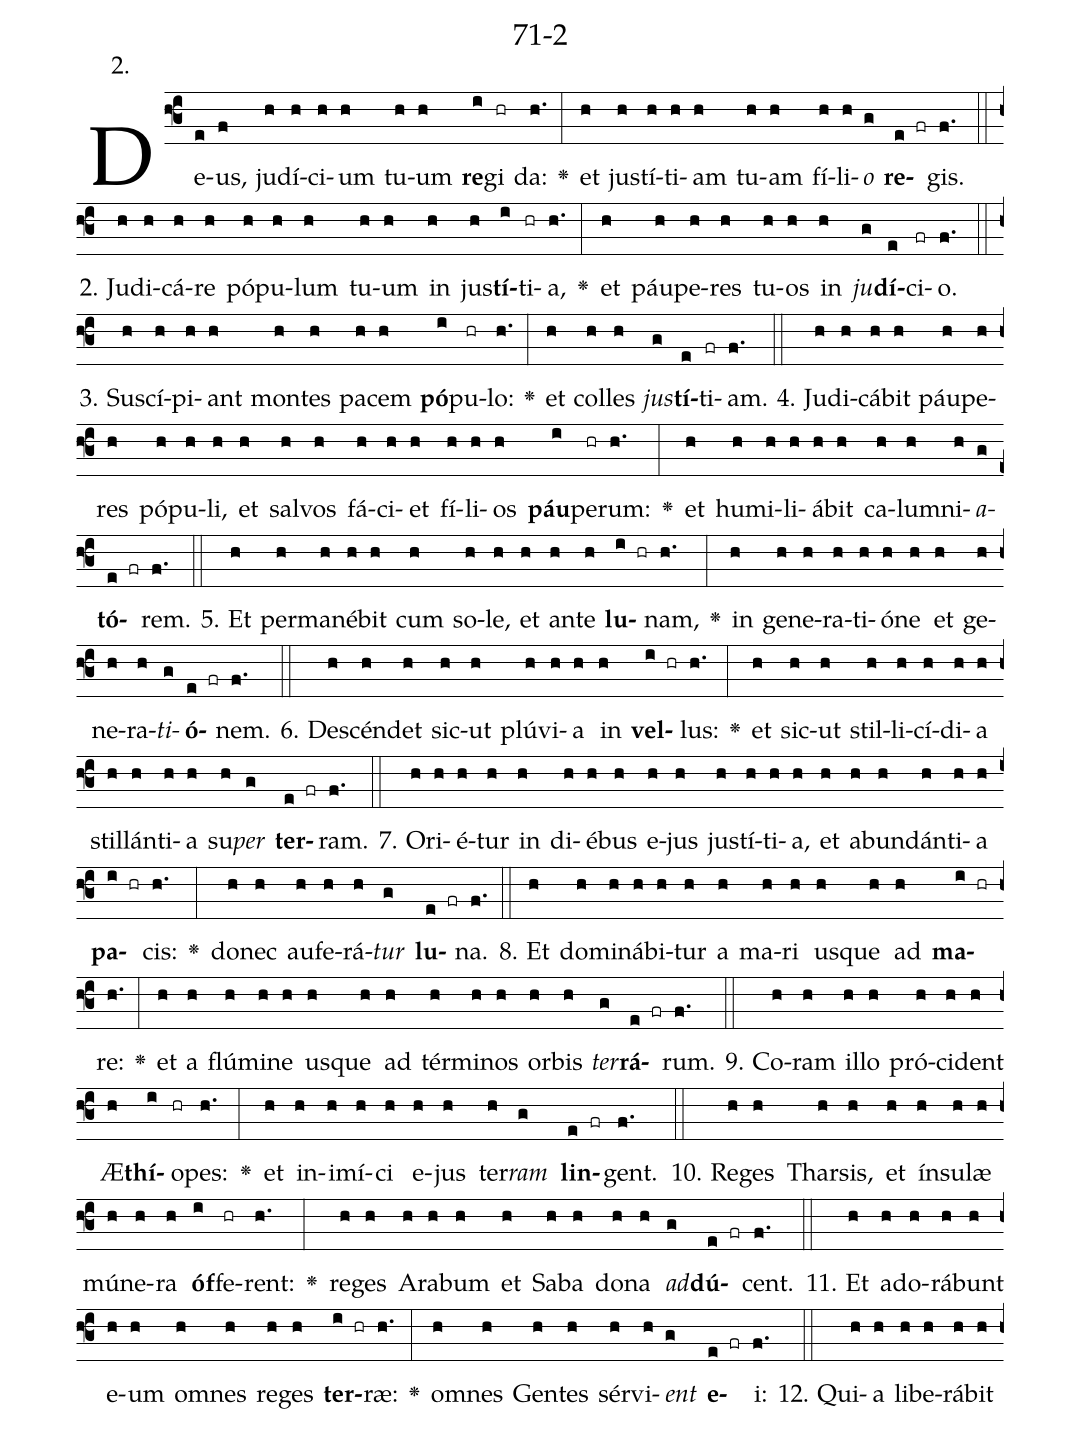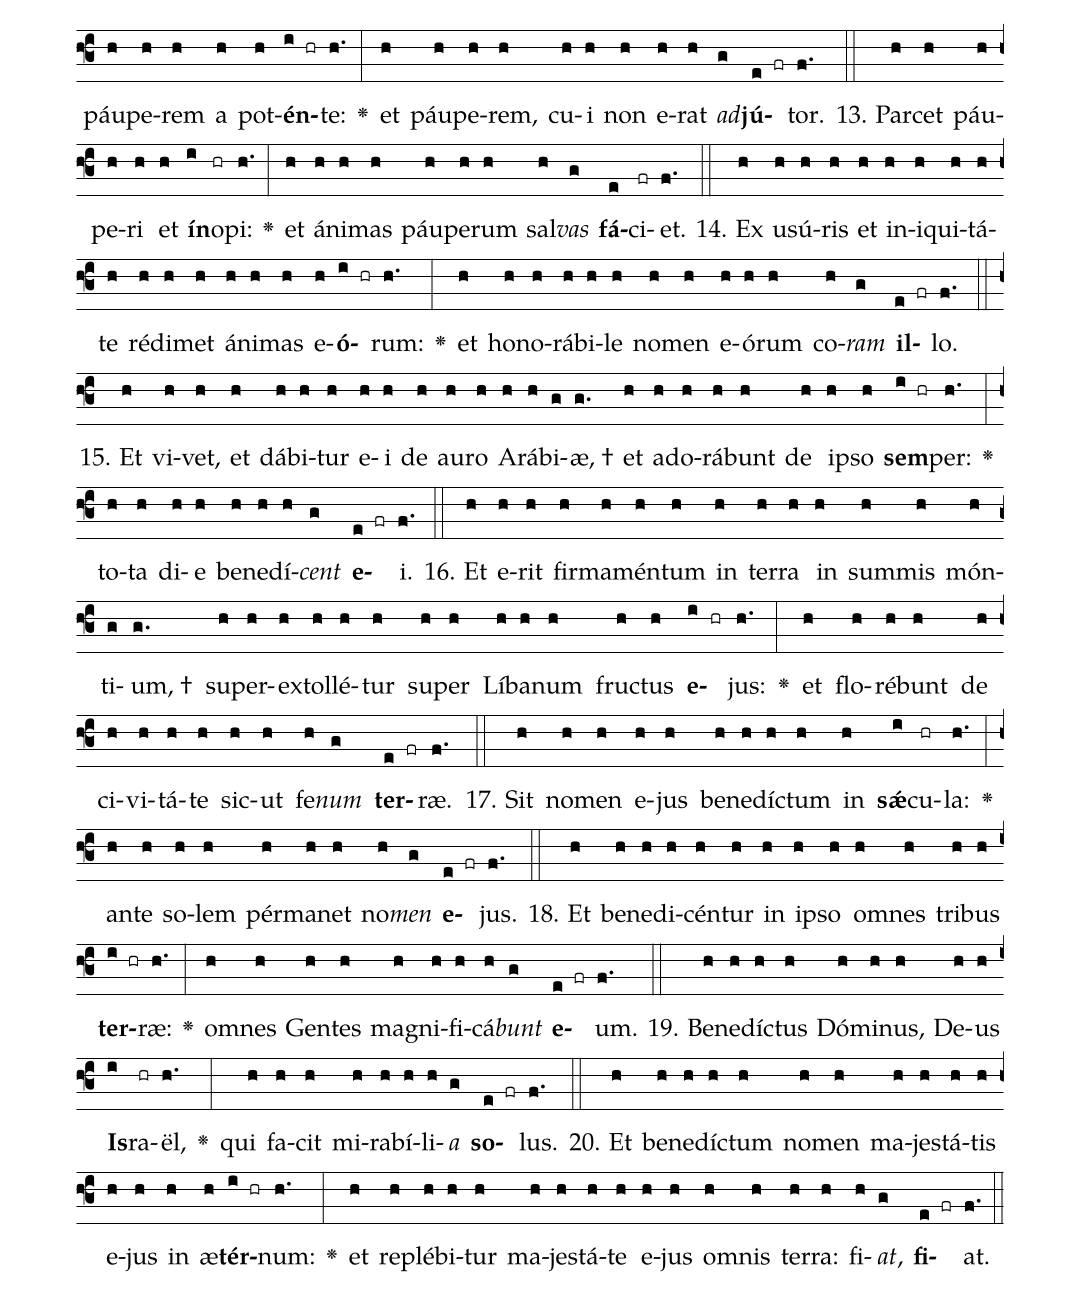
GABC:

name: 71-2;
annotation: 2.;
%%
(f3)De(e)us,(f) ju(h)dí(h)ci(h)um(h) tu(h)um(h) <b>re</b>(i)gi(hr) da:(h.) <v>\greheightstar</v>(:) et(h) jus(h)tí(h)ti(h)am(h) tu(h)am(h) fí(h)li(h)<i>o</i>(g) <b>re</b>(e fr)gis.(f.) (::)
2. Ju(h)di(h)cá(h)re(h) pó(h)pu(h)lum(h) tu(h)um(h) in(h) jus(h)<b>tí</b>(i)ti(hr)a,(h.) <v>\greheightstar</v>(:) et(h) páu(h)pe(h)res(h) tu(h)os(h) in(h) <i>ju</i>(g)<b>dí</b>(e)ci(fr)o.(f.) (::)
3. Su(h)scí(h)pi(h)ant(h) mon(h)tes(h) pa(h)cem(h) <b>pó</b>(i)pu(hr)lo:(h.) <v>\greheightstar</v>(:) et(h) col(h)les(h) <i>jus</i>(g)<b>tí</b>(e)ti(fr)am.(f.) (::)
4. Ju(h)di(h)cá(h)bit(h) páu(h)pe(h)res(h) pó(h)pu(h)li,(h) et(h) sal(h)vos(h) fá(h)ci(h)et(h) fí(h)li(h)os(h) <b>páu</b>(i)pe(hr)rum:(h.) <v>\greheightstar</v>(:) et(h) hu(h)mi(h)li(h)á(h)bit(h) ca(h)lum(h)ni(h)<i>a</i>(g)<b>tó</b>(e fr)rem.(f.) (::)
5. Et(h) per(h)ma(h)né(h)bit(h) cum(h) so(h)le,(h) et(h) an(h)te(h) <b>lu</b>(i hr)nam,(h.) <v>\greheightstar</v>(:) in(h) ge(h)ne(h)ra(h)ti(h)ó(h)ne(h) et(h) ge(h)ne(h)ra(h)<i>ti</i>(g)<b>ó</b>(e fr)nem.(f.) (::)
6. De(h)scén(h)det(h) sic(h)ut(h) plú(h)vi(h)a(h) in(h) <b>vel</b>(i hr)lus:(h.) <v>\greheightstar</v>(:) et(h) sic(h)ut(h) stil(h)li(h)cí(h)di(h)a(h) stil(h)lán(h)ti(h)a(h) su(h)<i>per</i>(g) <b>ter</b>(e fr)ram.(f.) (::)
7. O(h)ri(h)é(h)tur(h) in(h) di(h)é(h)bus(h) e(h)jus(h) jus(h)tí(h)ti(h)a,(h) et(h) ab(h)un(h)dán(h)ti(h)a(h) <b>pa</b>(i hr)cis:(h.) <v>\greheightstar</v>(:) do(h)nec(h) au(h)fe(h)rá(h)<i>tur</i>(g) <b>lu</b>(e fr)na.(f.) (::)
8. Et(h) do(h)mi(h)ná(h)bi(h)tur(h) a(h) ma(h)ri(h) us(h)que(h) ad(h) <b>ma</b>(i hr)re:(h.) <v>\greheightstar</v>(:) et(h) a(h) flú(h)mi(h)ne(h) us(h)que(h) ad(h) tér(h)mi(h)nos(h) or(h)bis(h) <i>ter</i>(g)<b>rá</b>(e fr)rum.(f.) (::)
9. Co(h)ram(h) il(h)lo(h) pró(h)ci(h)dent(h) Æ(h)<b>thí</b>(i)o(hr)pes:(h.) <v>\greheightstar</v>(:) et(h) in(h)i(h)mí(h)ci(h) e(h)jus(h) ter(h)<i>ram</i>(g) <b>lin</b>(e fr)gent.(f.) (::)
10. Re(h)ges(h) Thar(h)sis,(h) et(h) ín(h)su(h)læ(h) mú(h)ne(h)ra(h) <b>óf</b>(i)fe(hr)rent:(h.) <v>\greheightstar</v>(:) re(h)ges(h) A(h)ra(h)bum(h) et(h) Sa(h)ba(h) do(h)na(h) <i>ad</i>(g)<b>dú</b>(e fr)cent.(f.) (::)
11. Et(h) ad(h)o(h)rá(h)bunt(h) e(h)um(h) om(h)nes(h) re(h)ges(h) <b>ter</b>(i hr)ræ:(h.) <v>\greheightstar</v>(:) om(h)nes(h) Gen(h)tes(h) sér(h)vi(h)<i>ent</i>(g) <b>e</b>(e fr)i:(f.) (::)
12. Qui(h)a(h) li(h)be(h)rá(h)bit(h) páu(h)pe(h)rem(h) a(h) pot(h)<b>én</b>(i hr)te:(h.) <v>\greheightstar</v>(:) et(h) páu(h)pe(h)rem,(h) cu(h)i(h) non(h) e(h)rat(h) <i>ad</i>(g)<b>jú</b>(e fr)tor.(f.) (::)
13. Par(h)cet(h) páu(h)pe(h)ri(h) et(h) <b>ín</b>(i)o(hr)pi:(h.) <v>\greheightstar</v>(:) et(h) á(h)ni(h)mas(h) páu(h)pe(h)rum(h) sal(h)<i>vas</i>(g) <b>fá</b>(e)ci(fr)et.(f.) (::)
14. Ex(h) u(h)sú(h)ris(h) et(h) in(h)i(h)qui(h)tá(h)te(h) réd(h)i(h)met(h) á(h)ni(h)mas(h) e(h)<b>ó</b>(i hr)rum:(h.) <v>\greheightstar</v>(:) et(h) ho(h)no(h)rá(h)bi(h)le(h) no(h)men(h) e(h)ó(h)rum(h) co(h)<i>ram</i>(g) <b>il</b>(e fr)lo.(f.) (::)
15. Et(h) vi(h)vet,(h) et(h) dá(h)bi(h)tur(h) e(h)i(h) de(h) au(h)ro(h) A(h)rá(h)bi(g)æ, †(g.) et(h) ad(h)o(h)rá(h)bunt(h) de(h) ip(h)so(h) <b>sem</b>(i hr)per:(h.) <v>\greheightstar</v>(:) to(h)ta(h) di(h)e(h) be(h)ne(h)dí(h)<i>cent</i>(g) <b>e</b>(e fr)i.(f.) (::)
16. Et(h) e(h)rit(h) fir(h)ma(h)mén(h)tum(h) in(h) ter(h)ra(h) in(h) sum(h)mis(h) món(h)ti(g)um, †(g.) su(h)per(h)ex(h)tol(h)lé(h)tur(h) su(h)per(h) Lí(h)ba(h)num(h) fruc(h)tus(h) <b>e</b>(i hr)jus:(h.) <v>\greheightstar</v>(:) et(h) flo(h)ré(h)bunt(h) de(h) ci(h)vi(h)tá(h)te(h) sic(h)ut(h) fe(h)<i>num</i>(g) <b>ter</b>(e fr)ræ.(f.) (::)
17. Sit(h) no(h)men(h) e(h)jus(h) be(h)ne(h)díc(h)tum(h) in(h) <b>sǽ</b>(i)cu(hr)la:(h.) <v>\greheightstar</v>(:) an(h)te(h) so(h)lem(h) pér(h)ma(h)net(h) no(h)<i>men</i>(g) <b>e</b>(e fr)jus.(f.) (::)
18. Et(h) be(h)ne(h)di(h)cén(h)tur(h) in(h) ip(h)so(h) om(h)nes(h) tri(h)bus(h) <b>ter</b>(i hr)ræ:(h.) <v>\greheightstar</v>(:) om(h)nes(h) Gen(h)tes(h) ma(h)gni(h)fi(h)cá(h)<i>bunt</i>(g) <b>e</b>(e fr)um.(f.) (::)
19. Be(h)ne(h)díc(h)tus(h) Dó(h)mi(h)nus,(h) De(h)us(h) <b>Is</b>(i)ra(hr)ël,(h.) <v>\greheightstar</v>(:) qui(h) fa(h)cit(h) mi(h)ra(h)bí(h)li(h)<i>a</i>(g) <b>so</b>(e fr)lus.(f.) (::)
20. Et(h) be(h)ne(h)díc(h)tum(h) no(h)men(h) ma(h)jes(h)tá(h)tis(h) e(h)jus(h) in(h) æ(h)<b>tér</b>(i hr)num:(h.) <v>\greheightstar</v>(:) et(h) re(h)plé(h)bi(h)tur(h) ma(h)jes(h)tá(h)te(h) e(h)jus(h) om(h)nis(h) ter(h)ra:(h) fi(h)<i>at</i>,(g) <b>fi</b>(e fr)at.(f.) (::)
